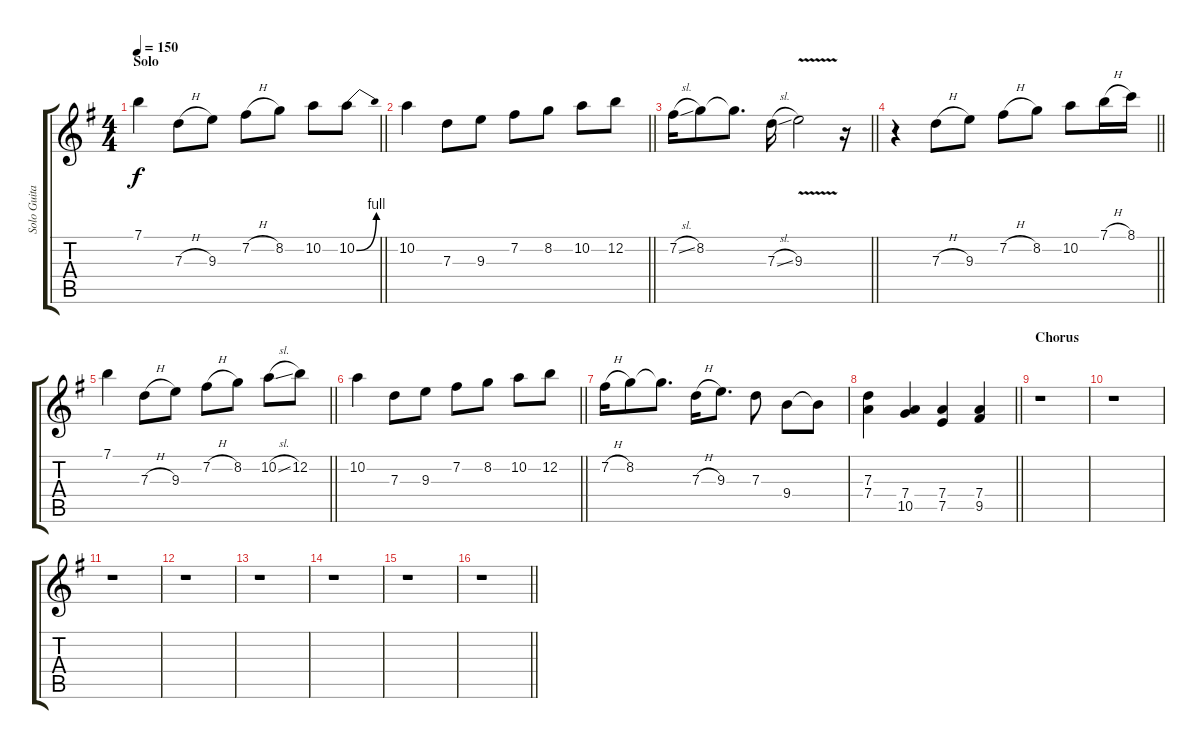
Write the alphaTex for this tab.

\track ("Solo Guitar" "Solo Guita") {instrument electricguitarclean}
\staff {score tabs}
\tuning (E4 B3 G3 D3 A2 E2) {hide}
\ts (4 4)
\section ("" "Solo")
\tempo 150
\clef g2
\barLineRight lightlight
\ks g
7.1.4{dy f} 7.3{h}.8 9.3.8 7.2{h}.8 8.2.8 10.2.8 10.2{be (bend 0 0 60 4)}.8 |
\barLineRight lightlight
10.2.4 7.3.8 9.3.8 7.2.8 8.2.8 10.2.8 12.2.8 |
\barLineRight lightlight
7.2{sl}.16 8.2.8 8.2{t}.8{d} 7.3{sl}.16 9.3{v}.2 r.16 |
\barLineRight lightlight
r.4 7.3{h}.8 9.3.8 7.2{h}.8 8.2.8 10.2.8 7.1{h}.16 8.1.16 |
\barLineRight lightlight
7.1.4 7.3{h}.8 9.3.8 7.2{h}.8 8.2.8 10.2{sl}.8 12.2.8 |
\barLineRight lightlight
10.2.4 7.3.8 9.3.8 7.2.8 8.2.8 10.2.8 12.2.8 |
7.2{h}.16 8.2.8 8.2{t}.8{d} 7.3{h}.16 9.3.8{d} 7.3.8 9.4.8 9.4{t}.8 |
\barLineRight lightlight
(7.3 7.4).4 (7.4 10.5).4 (7.4 7.5).4 (7.4 9.5).4 |
\section ("" "Chorus")
r.1 |
r.1 |
r.1 |
r.1 |
r.1 |
r.1 |
r.1 |
\barLineRight lightlight
r.1
